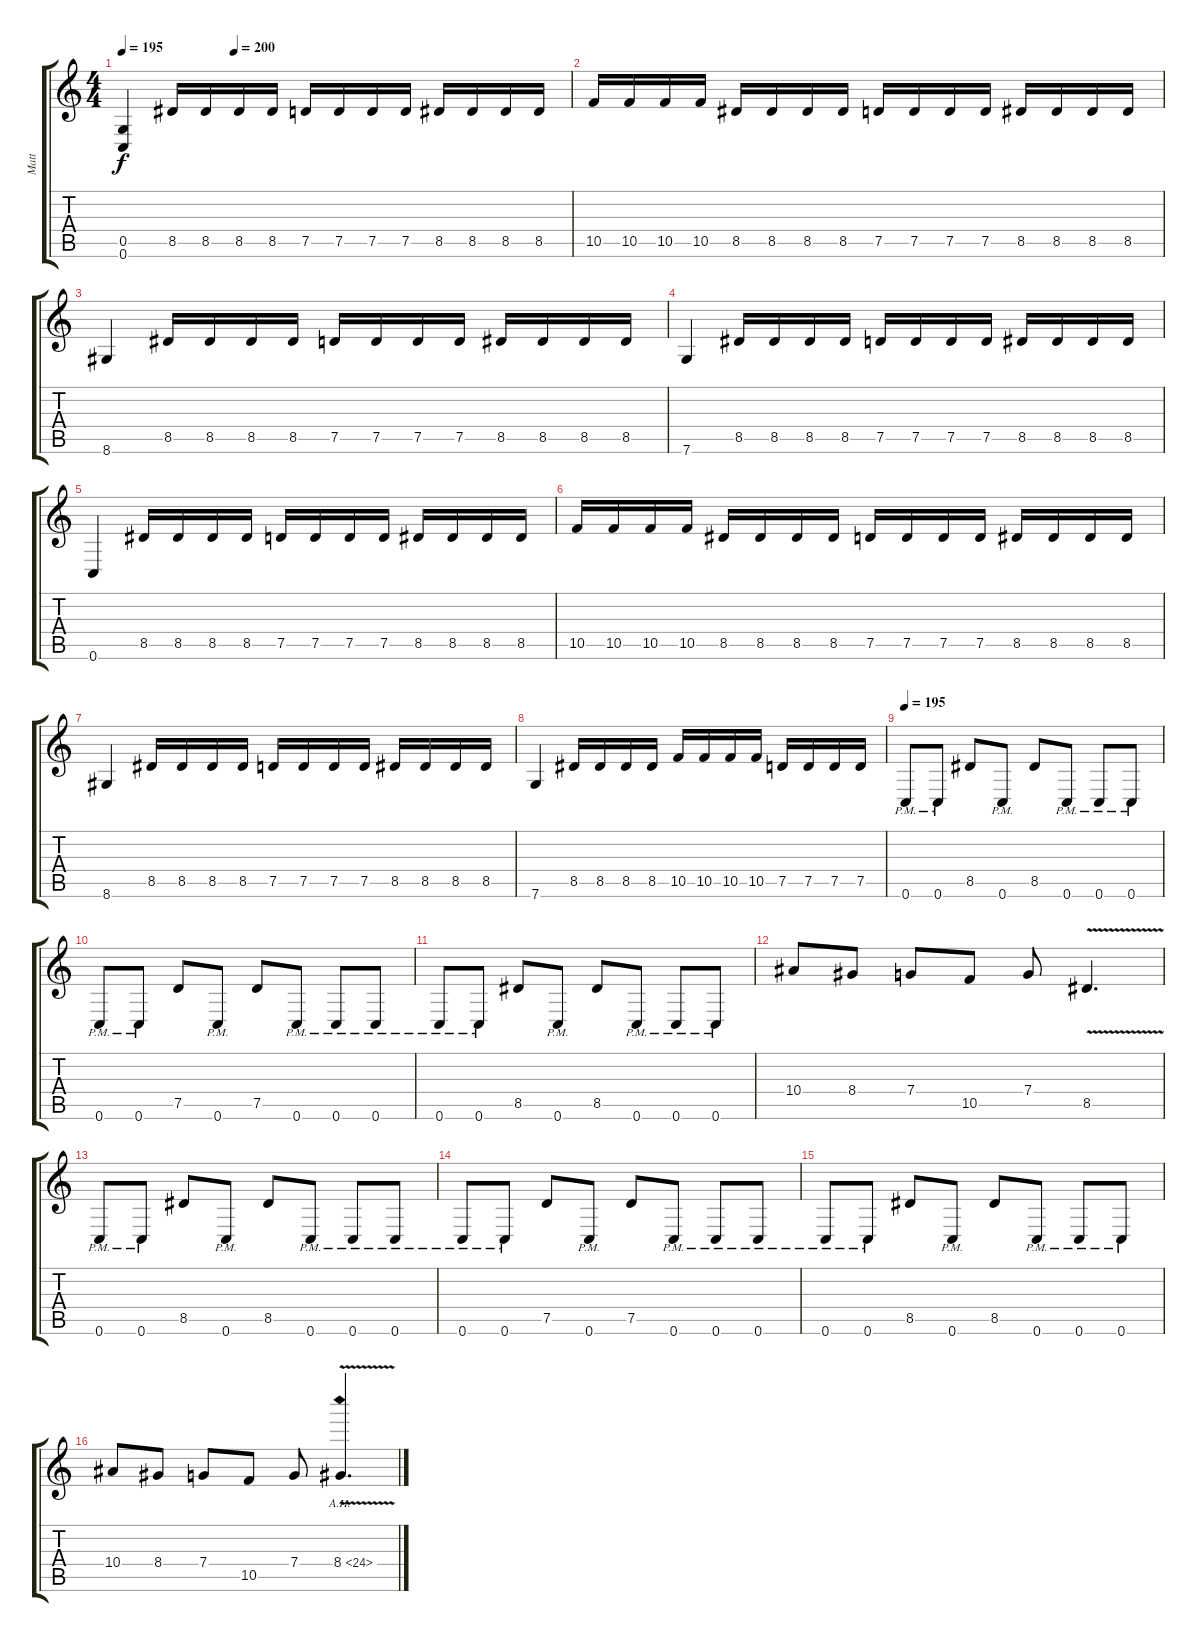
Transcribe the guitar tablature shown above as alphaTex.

\track ("Matt" "Matt") {instrument overdrivenguitar}
\staff {score tabs}
\tuning (D4 A3 F3 C3 G2 C2) {hide}
\ts (4 4)
\tempo 195
\tempo (200 0.25)
\clef g2
\ks c
(0.5{t} 0.6{t}).4{dy f} 8.5.16 8.5.16 8.5.16 8.5.16 7.5.16 7.5.16 7.5.16 7.5.16 8.5.16 8.5.16 8.5.16 8.5.16 |
10.5.16 10.5.16 10.5.16 10.5.16 8.5.16 8.5.16 8.5.16 8.5.16 7.5.16 7.5.16 7.5.16 7.5.16 8.5.16 8.5.16 8.5.16 8.5.16 |
8.6.4 8.5.16 8.5.16 8.5.16 8.5.16 7.5.16 7.5.16 7.5.16 7.5.16 8.5.16 8.5.16 8.5.16 8.5.16 |
7.6.4 8.5.16 8.5.16 8.5.16 8.5.16 7.5.16 7.5.16 7.5.16 7.5.16 8.5.16 8.5.16 8.5.16 8.5.16 |
0.6.4 8.5.16 8.5.16 8.5.16 8.5.16 7.5.16 7.5.16 7.5.16 7.5.16 8.5.16 8.5.16 8.5.16 8.5.16 |
10.5.16 10.5.16 10.5.16 10.5.16 8.5.16 8.5.16 8.5.16 8.5.16 7.5.16 7.5.16 7.5.16 7.5.16 8.5.16 8.5.16 8.5.16 8.5.16 |
8.6.4 8.5.16 8.5.16 8.5.16 8.5.16 7.5.16 7.5.16 7.5.16 7.5.16 8.5.16 8.5.16 8.5.16 8.5.16 |
7.6.4 8.5.16 8.5.16 8.5.16 8.5.16 10.5.16 10.5.16 10.5.16 10.5.16 7.5.16 7.5.16 7.5.16 7.5.16 |
\tempo 195
0.6{pm}.8 0.6{pm}.8 8.5.8 0.6{pm}.8 8.5.8 0.6{pm}.8 0.6{pm}.8 0.6{pm}.8 |
0.6{pm}.8 0.6{pm}.8 7.5.8 0.6{pm}.8 7.5.8 0.6{pm}.8 0.6{pm}.8 0.6{pm}.8 |
0.6{pm}.8 0.6{pm}.8 8.5.8 0.6{pm}.8 8.5.8 0.6{pm}.8 0.6{pm}.8 0.6{pm}.8 |
10.4.8 8.4.8 7.4.8 10.5.8 7.4.8 8.5{v}.4{d} |
0.6{pm}.8 0.6{pm}.8 8.5.8 0.6{pm}.8 8.5.8 0.6{pm}.8 0.6{pm}.8 0.6{pm}.8 |
0.6{pm}.8 0.6{pm}.8 7.5.8 0.6{pm}.8 7.5.8 0.6{pm}.8 0.6{pm}.8 0.6{pm}.8 |
0.6{pm}.8 0.6{pm}.8 8.5.8 0.6{pm}.8 8.5.8 0.6{pm}.8 0.6{pm}.8 0.6{pm}.8 |
10.4.8 8.4.8 7.4.8 10.5.8 7.4.8 8.4{ah 16 v}.4{d}
